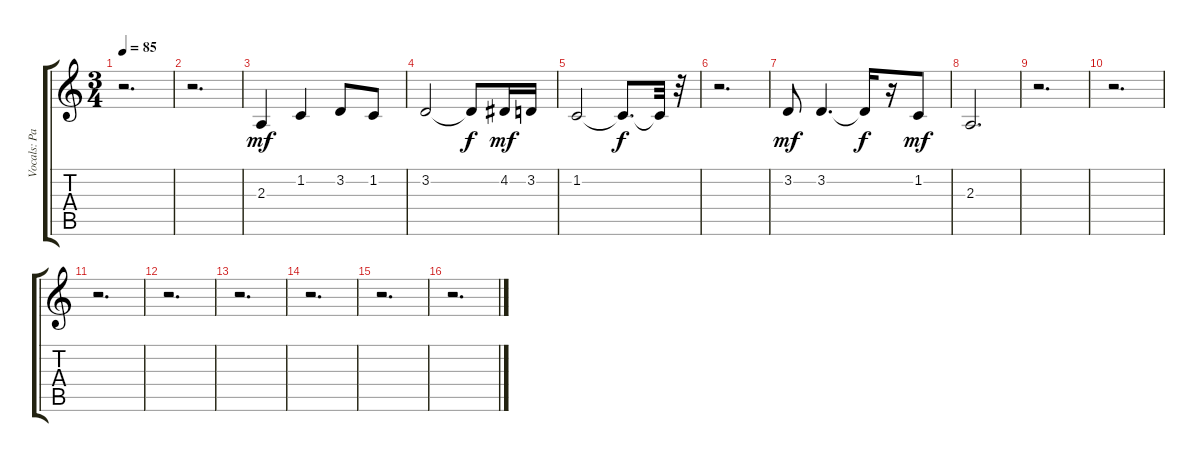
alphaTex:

\track ("Vocals: Patty Loveless " "Vocals: Pa") {instrument brasssection}
\staff {score tabs}
\tuning (E4 B3 G3 D3 A2 E2) {hide}
\ts (3 4)
\tempo 85
\clef g2
\ks c
r.2{d dy mf} |
r.2{d} |
2.3.4 1.2.4 3.2.8 1.2.8 |
3.2.2 3.2{t}.8{dy f} 4.2.16{dy mf} 3.2.16 |
1.2.2 1.2{t}.8{d dy f} 1.2{t}.32 r.32 |
r.2{d} |
3.2.8{dy mf} 3.2.4{d} 3.2{t}.16{dy f} r.16 1.2.8{dy mf} |
2.3.2{d} |
r.2{d} |
r.2{d} |
r.2{d} |
r.2{d} |
r.2{d} |
r.2{d} |
r.2{d} |
r.2{d}
